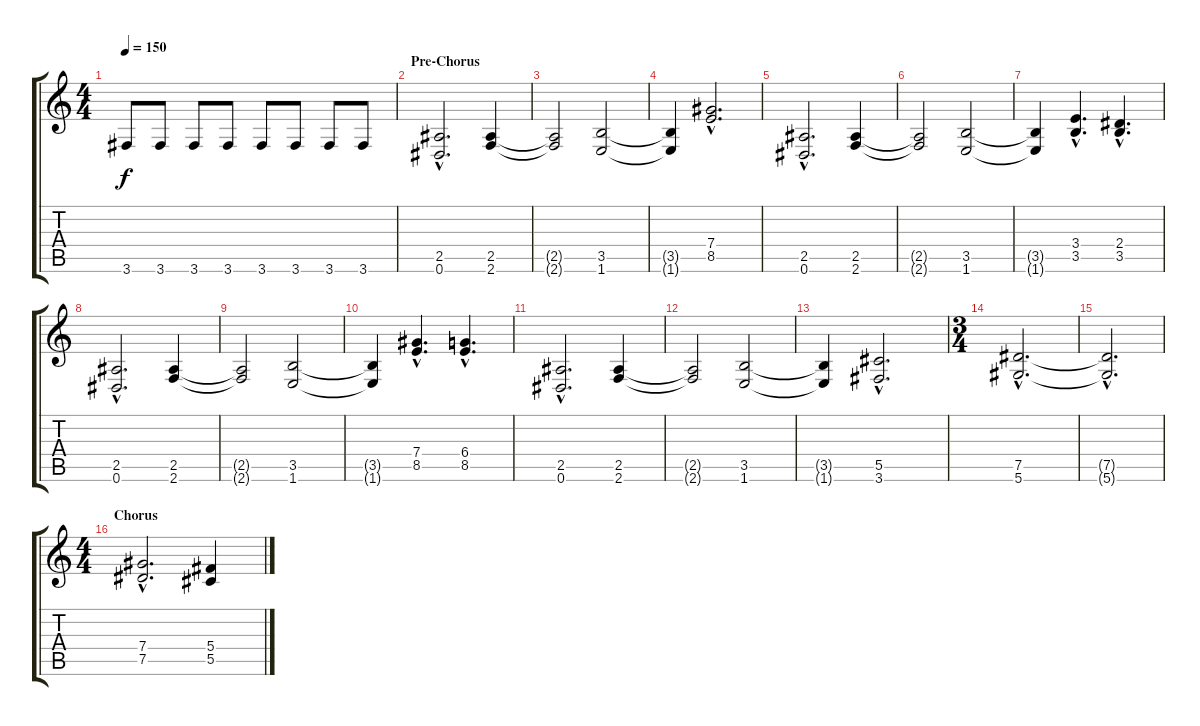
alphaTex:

\track "" {instrument distortionguitar}
\staff {score tabs}
\tuning (Eb4 Bb3 Gb3 Db3 Ab2 Eb2) {hide}
\ts (4 4)
\tempo 150
\clef g2
\ks c
3.6.8{dy f} 3.6.8 3.6.8 3.6.8 3.6.8 3.6.8 3.6.8 3.6.8 |
\section ("" "Pre-Chorus")
(2.5{hac} 0.6{hac}).2{d} (2.5 2.6).4 |
(2.5{t} 2.6{t}).2 (3.5 1.6).2 |
(3.5{t} 1.6{t}).4 (7.4{hac} 8.5{hac}).2{d} |
(2.5{hac} 0.6{hac}).2{d} (2.5 2.6).4 |
(2.5{t} 2.6{t}).2 (3.5 1.6).2 |
(3.5{t} 1.6{t}).4 (3.4{hac} 3.5{hac}).4{d} (2.4{hac} 3.5{hac}).4{d} |
(2.5{hac} 0.6{hac}).2{d} (2.5 2.6).4 |
(2.5{t} 2.6{t}).2 (3.5 1.6).2 |
(3.5{t} 1.6{t}).4 (7.4{hac} 8.5{hac}).4{d} (6.4{hac} 8.5{hac}).4{d} |
(2.5{hac} 0.6{hac}).2{d} (2.5 2.6).4 |
(2.5{t} 2.6{t}).2 (3.5 1.6).2 |
(3.5{t} 1.6{t}).4 (5.5{hac} 3.6{hac}).2{d} |
\ts (3 4)
(7.5{hac} 5.6{hac}).2{d} |
(7.5{hac t} 5.6{hac t}).2{d} |
\ts (4 4)
\section ("" "Chorus")
(7.4{hac} 7.5{hac}).2{d} (5.4 5.5).4
